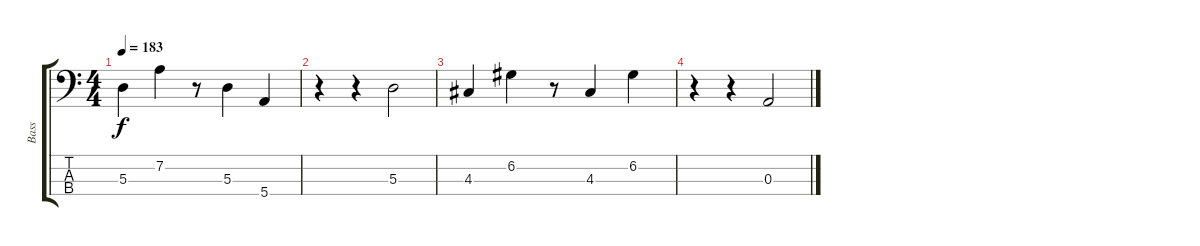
\track ("Bass" "Bass") {instrument electricbassfinger}
\staff {score tabs}
\tuning (G2 D2 A1 E1) {hide}
\ts (4 4)
\tempo 183
\clef f4
\ks c
5.3.4{dy f} 7.2.4 r.8 5.3.4 5.4.4 |
r.4 r.4 5.3.2 |
4.3.4 6.2.4 r.8 4.3.4 6.2.4 |
r.4 r.4 0.3.2
